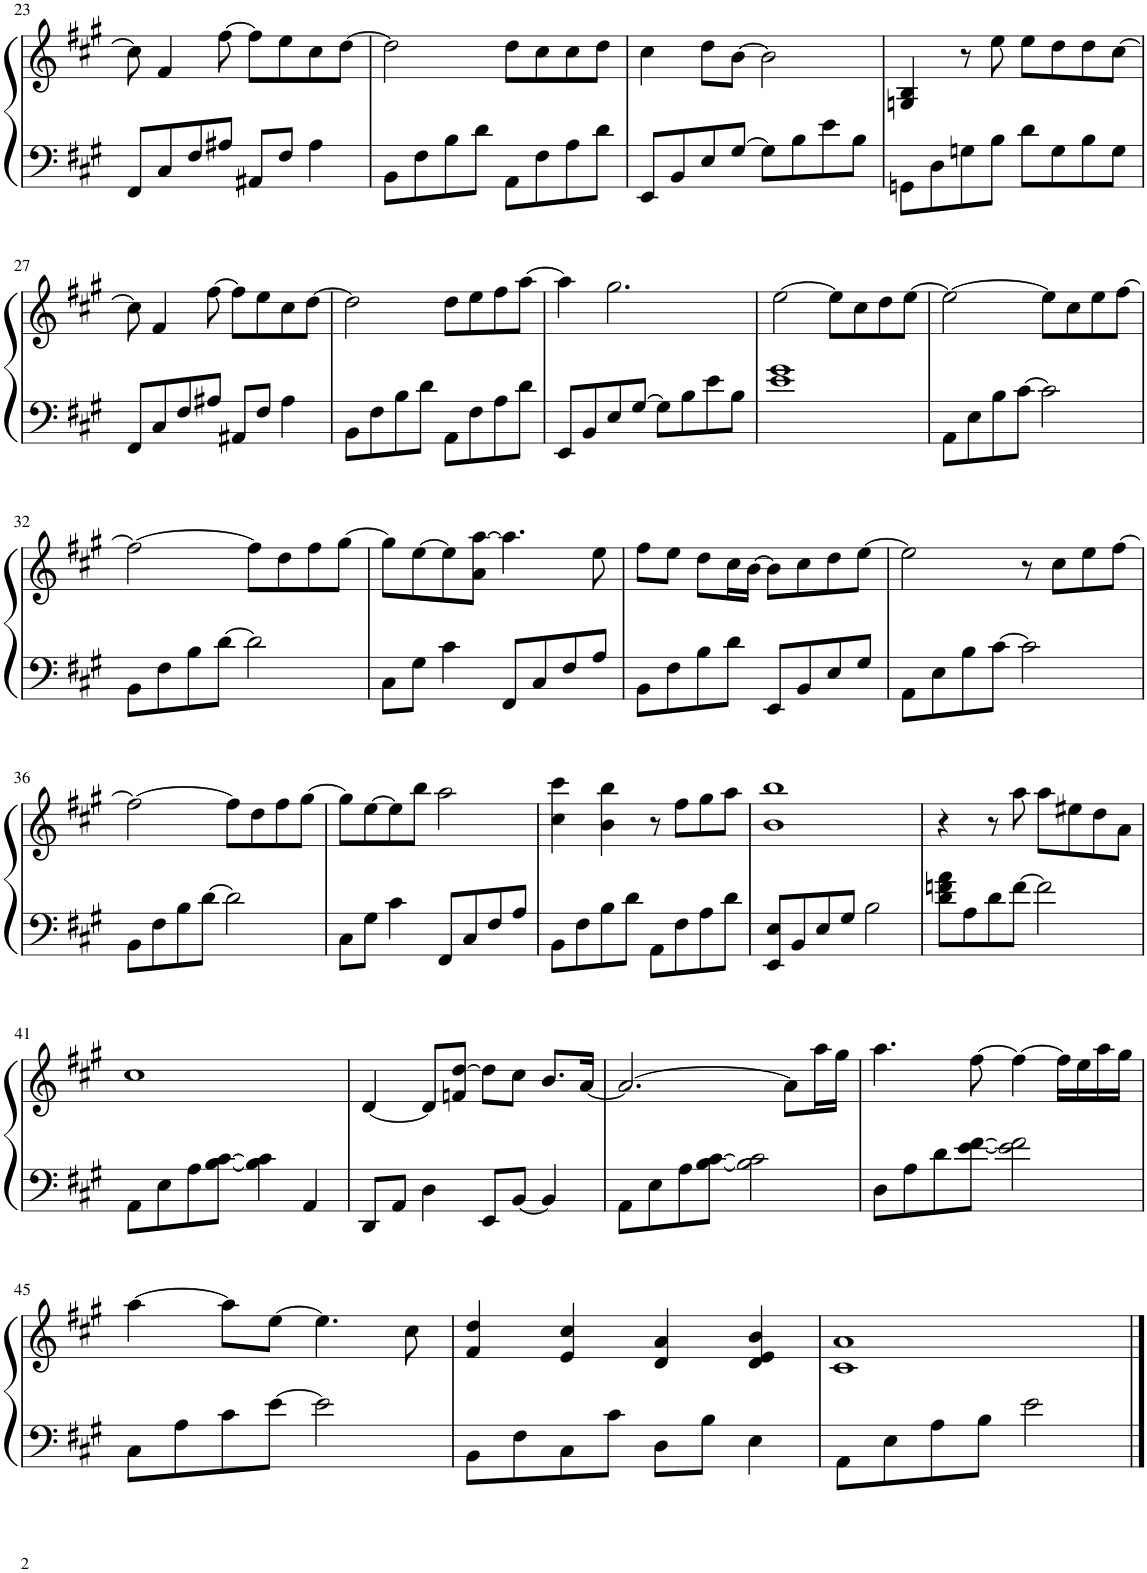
**kern	**kern
*part1	*part1
*staff2	*staff1
*I"Piano	*
*I'Pno.	*
!!LO:PB:g=z
*clefF4	*clefG2
*k[f#c#g#]	*k[f#c#g#]
*M4/4	*M4/4
=23	=23
8FF#/L	8cc#\]
8C#/	4f#/
8F#/	.
8A#X/J	[8ff#\
8AA#X/L	8ff#\L]
8F#/J	8ee\
4A#\	8cc#\
.	[8dd\J
=24	=24
8BB\L	2dd\]
8F#\	.
8B\	.
8d\J	.
8AA\L	8dd\L
8F#\	8cc#\
8A\	8cc#\
8d\J	8dd\J
=25	=25
8EE/L	4cc#\
8BB/	.
8E/	8dd\L
[8G#/J	[8b\J
8G#\L]	2b\]
8B\	.
8e\	.
8B\J	.
=26	=26
8GGn\L	4Gn/ 4B/
8D\	.
8Gn\	8r
8B\J	8ee\
8d\L	8ee\L
8G\	8dd\
8B\	8dd\
8G\J	[8cc#\J
!!LO:LB:g=z
=27	=27
8FF#/L	8cc#\]
8C#/	4f#/
8F#/	.
8A#X/J	[8ff#\
8AA#X/L	8ff#\L]
8F#/J	8ee\
4A#\	8cc#\
.	[8dd\J
=28	=28
8BB\L	2dd\]
8F#\	.
8B\	.
8d\J	.
8AA\L	8dd\L
8F#\	8ee\
8A\	8ff#\
8d\J	[8aa\J
=29	=29
8EE/L	4aa\]
8BB/	.
8E/	2.gg#\
[8G#/J	.
8G#\L]	.
8B\	.
8e\	.
8B\J	.
=30	=30
1e 1g#	[2ee\
.	8ee\L]
.	8cc#\
.	8dd\
.	[8ee\J
=31	=31
8AA\L	2ee\_
8E\	.
8B\	.
[8c#\J	.
2c#\]	8ee\L]
.	8cc#\
.	8ee\
.	[8ff#\J
!!LO:LB:g=z
=32	=32
8BB\L	2ff#\_
8F#\	.
8B\	.
[8d\J	.
2d\]	8ff#\L]
.	8dd\
.	8ff#\
.	[8gg#\J
=33	=33
8C#\L	8gg#\L]
8G#\J	[8ee\
4c#\	8ee\]
.	8a\ [8aa\J
8FF#/L	4.aa\]
8C#/	.
8F#/	.
8A/J	8ee\
=34	=34
8BB\L	8ff#\L
8F#\	8ee\J
8B\	8dd\L
8d\J	16cc#\L
.	[16b\JJ
8EE/L	8b\L]
8BB/	8cc#\
8E/	8dd\
8G#/J	[8ee\J
=35	=35
8AA\L	2ee\]
8E\	.
8B\	.
[8c#\J	.
2c#\]	8r
.	8cc#\L
.	8ee\
.	[8ff#\J
!!LO:LB:g=z
=36	=36
8BB\L	2ff#\_
8F#\	.
8B\	.
[8d\J	.
2d\]	8ff#\L]
.	8dd\
.	8ff#\
.	[8gg#\J
=37	=37
8C#\L	8gg#\L]
8G#\J	[8ee\
4c#\	8ee\]
.	8bb\J
8FF#/L	2aa\
8C#/	.
8F#/	.
8A/J	.
=38	=38
8BB\L	4cc#\ 4ccc#\
8F#\	.
8B\	4b\ 4bb\
8d\J	.
8AA\L	8r
8F#\	8ff#\L
8A\	8gg#\
8d\J	8aa\J
=39	=39
8EE/ 8E/L	1b 1bb
8BB/	.
8E/	.
8G#/J	.
2B\	.
=40	=40
8d\ 8fn\ 8a\L	4r
8A\	.
8d\	8r
[8f\J	8aa\
2f\]	8aa\L
.	8ee#X\
.	8dd\
.	8a\J
!!LO:LB:g=z
=41	=41
8AA\L	1cc#
8E\	.
8A\	.
[8B\ [8c#\J	.
4B\] 4c#\]	.
4AA/	.
=42	=42
8DD/L	[4d/
8AA/J	.
4D\	8d/L]
.	8fn/ [8dd/J
8EE/L	8dd\L]
[8BB/J	8cc#\J
4BB/]	8.b/L
.	[16a/Jk
=43	=43
8AA\L	2.a/_
8E\	.
8A\	.
[8B\ [8c#\J	.
2B\] 2c#\]	.
.	8a\L]
.	16aa\L
.	16gg#\JJ
=44	=44
8D\L	4.aa\
8A\	.
8d\	.
[8e\ [8f#\J	[8ff#\
2e\] 2f#\]	4ff#\_
.	16ff#\LL]
.	16ee\
.	16aa\
.	16gg#\JJ
!!LO:LB:g=z
=45	=45
8C#\L	[4aa\
8A\	.
8c#\	8aa\L]
[8e\J	[8ee\J
2e\]	4.ee\]
.	8cc#\
=46	=46
8BB\L	4f#/ 4dd/
8F#\	.
8C#\	4e/ 4cc#/
8c#\J	.
8D\L	4d/ 4a/
8B\J	.
4E\	4d/ 4e/ 4b/
=47	=47
8AA\L	1c# 1a
8E\	.
8A\	.
8B\J	.
2e\	.
==	==
*-	*-
